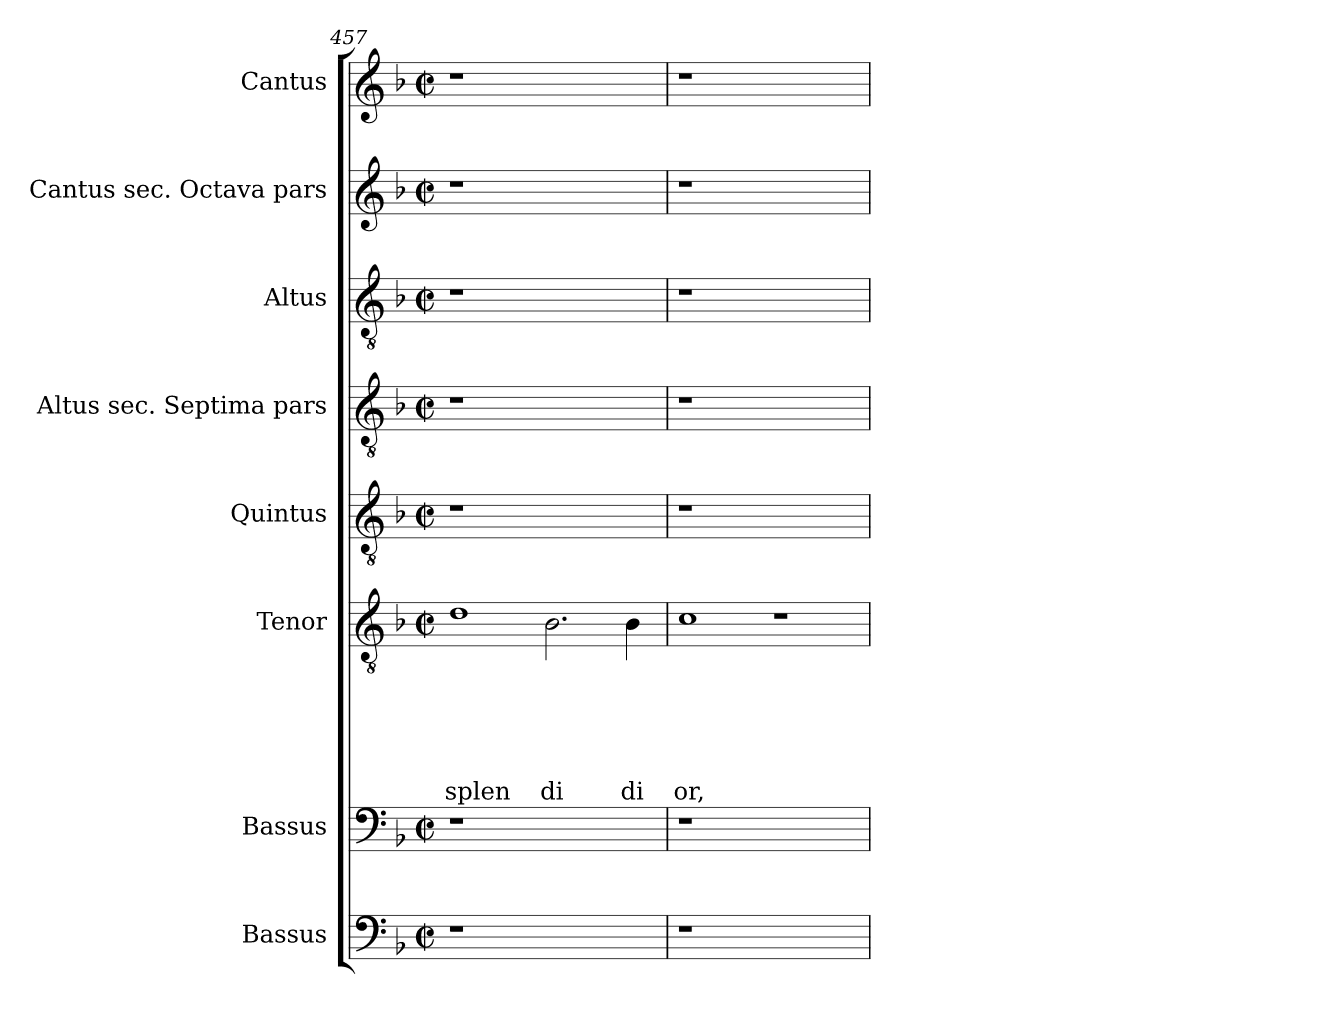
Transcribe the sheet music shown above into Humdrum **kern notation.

**kern	**kern	**kern	**text	**text	**text	**text	**text	**text	**kern	**kern	**kern	**kern	**kern
*part8	*part7	*part6	*part6	*part6	*part6	*part6	*part6	*part6	*part5	*part4	*part3	*part2	*part1
*staff8	*staff7	*staff6	*staff6	*staff6	*staff6	*staff6	*staff6	*staff6	*staff5	*staff4	*staff3	*staff2	*staff1
*I"Bassus	*I"Bassus	*I"Tenor	*	*	*	*	*	*	*I"Quintus	*I"Altus sec. Septima pars	*I"Altus	*I"Cantus sec. Octava pars	*I"Cantus
*	*I'Bassus	*I'Tenor	*	*	*	*	*	*	*I'Quintus	*	*I'Altus	*	*I'Cantus
*clefF4	*clefF4	*clefGv2	*	*	*	*	*	*	*clefGv2	*clefGv2	*clefGv2	*clefG2	*clefG2
*k[b-]	*k[b-]	*k[b-]	*	*	*	*	*	*	*k[b-]	*k[b-]	*k[b-]	*k[b-]	*k[b-]
*F:	*F:	*F:	*	*	*	*	*	*	*F:	*F:	*F:	*F:	*F:
*M2/2	*M2/2	*M2/2	*	*	*	*	*	*	*M2/2	*M2/2	*M2/2	*M2/2	*M2/2
*met(c|)	*met(c|)	*met(c|)	*	*	*	*	*	*	*met(c|)	*met(c|)	*met(c|)	*met(c|)	*met(c|)
=457	=457	=457	=457	=457	=457	=457	=457	=457	=457	=457	=457	=457	=457
!	!	!	!	!	!	!	!	!LO:LY:b	!	!	!	!	!
1r	1r	1d	.	.	.	.	.	splen	1r	1r	1r	1r	1r
!	!	!	!	!	!	!	!	!LO:LY:b	!	!	!	!	!
1ryy	1ryy	2.B-\	.	.	.	.	.	di	1ryy	1ryy	1ryy	1ryy	1ryy
!	!	!	!	!	!	!	!	!LO:LY:b	!	!	!	!	!
.	.	4B-\	.	.	.	.	.	di	.	.	.	.	.
=458	=458	=458	=458	=458	=458	=458	=458	=458	=458	=458	=458	=458	=458
!	!	!	!	!	!	!	!	!LO:LY:b	!	!	!	!	!
1r	1r	1c	.	.	.	.	.	or,	1r	1r	1r	1r	1r
1ryy	1ryy	1r	.	.	.	.	.	.	1ryy	1ryy	1ryy	1ryy	1ryy
=	=	=	=	=	=	=	=	=	=	=	=	=	=
*-	*-	*-	*-	*-	*-	*-	*-	*-	*-	*-	*-	*-	*-
